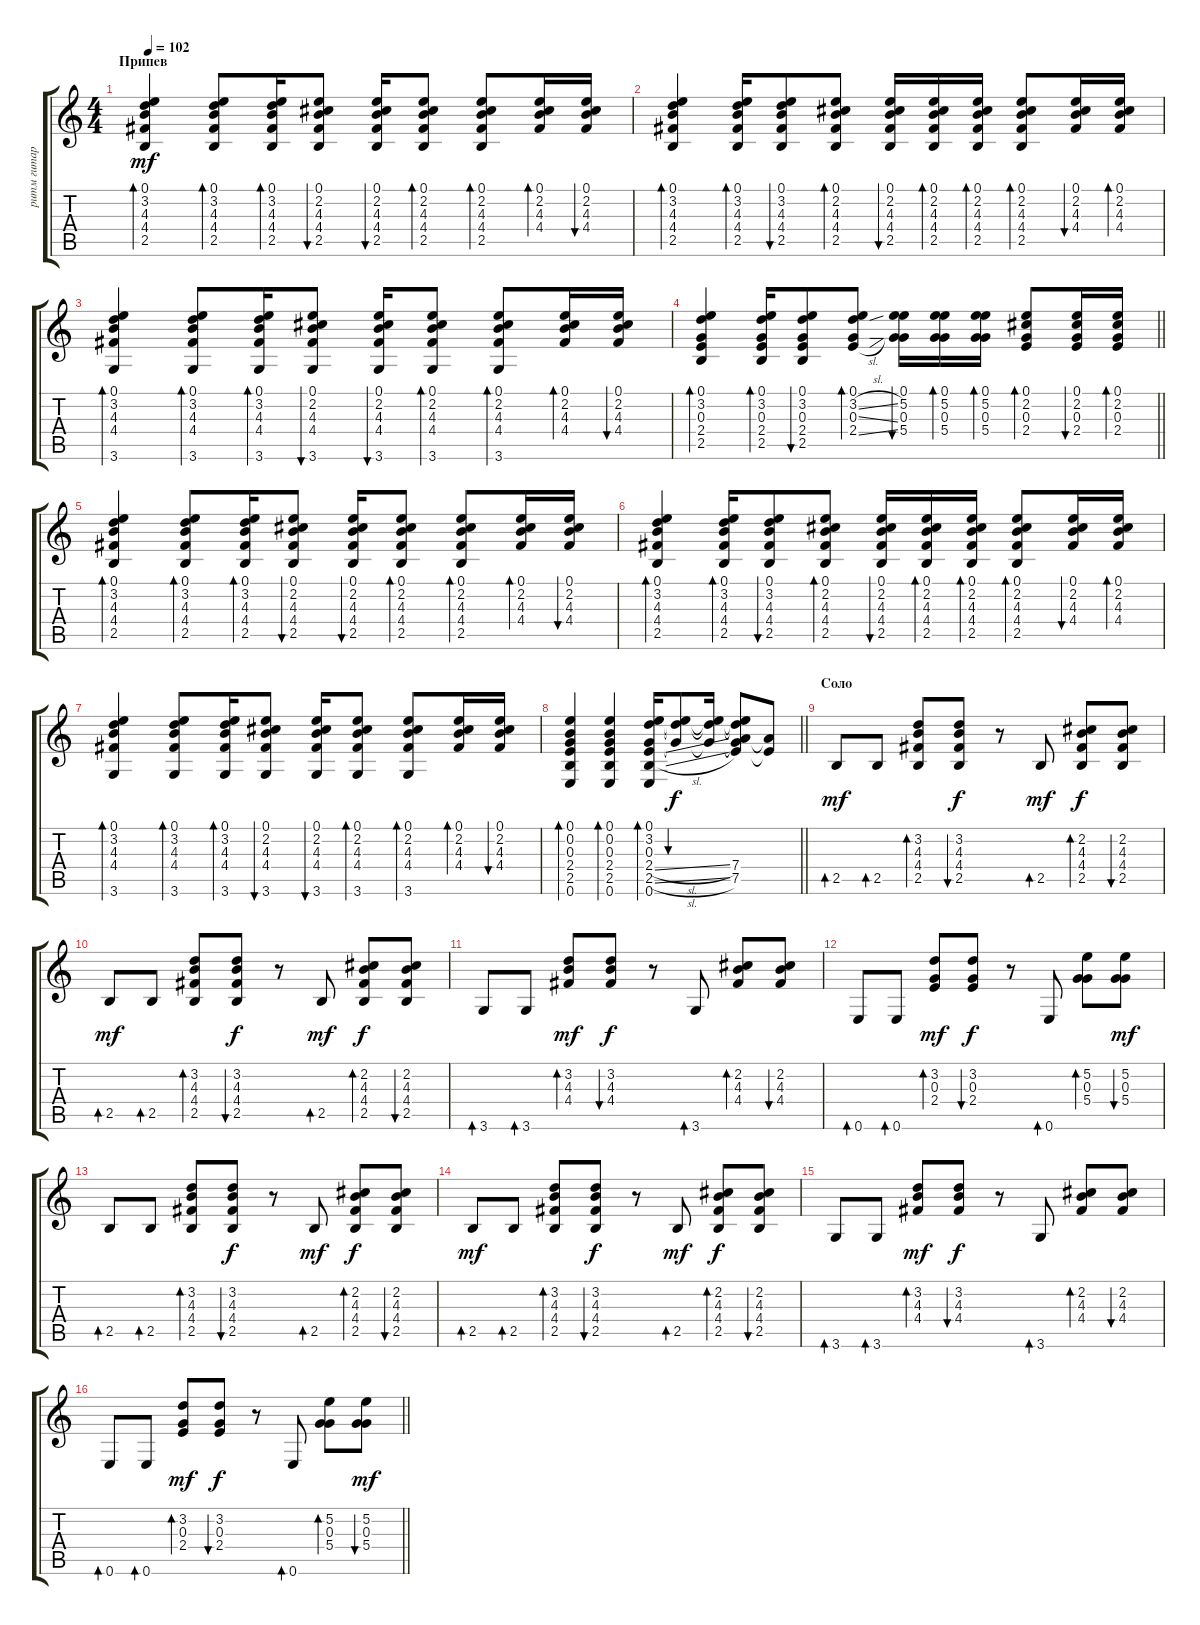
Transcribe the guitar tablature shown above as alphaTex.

\track ("ритм гитара" "ритм гитар") {instrument acousticguitarsteel}
\staff {score tabs}
\tuning (E4 B3 G3 D3 A2 E2) {hide}
\ts (4 4)
\section ("" "Припев")
\tempo 102
\clef g2
\ks c
(0.1 3.2 4.3 4.4 2.5).4{bd 60 dy mf} (0.1 3.2 4.3 4.4 2.5).8{bd 60} (0.1 3.2 4.3 4.4 2.5).16{bd 60} (0.1 2.2 4.3 4.4 2.5).8{bu 60} (0.1 2.2 4.3 4.4 2.5).16{bu 60} (0.1 2.2 4.3 4.4 2.5).8{bd 60} (0.1 2.2 4.3 4.4 2.5).8{bd 60} (0.1 2.2 4.3 4.4).16{bd 60} (0.1 2.2 4.3 4.4).16{bu 60} |
(0.1 3.2 4.3 4.4 2.5).4{bd 60} (0.1 3.2 4.3 4.4 2.5).16{bd 60} (0.1 3.2 4.3 4.4 2.5).8{bu 60} (0.1 2.2 4.3 4.4 2.5).8{bd 60} (0.1 2.2 4.3 4.4 2.5).16{bu 60} (0.1 2.2 4.3 4.4 2.5).16{bd 60} (0.1 2.2 4.3 4.4 2.5).16{bd 60} (0.1 2.2 4.3 4.4 2.5).8{bd 60} (0.1 2.2 4.3 4.4).16{bu 60} (0.1 2.2 4.3 4.4).16{bd 60} |
(0.1 3.2 4.3 4.4 3.6).4{bd 60} (0.1 3.2 4.3 4.4 3.6).8{bd 60} (0.1 3.2 4.3 4.4 3.6).16{bd 60} (0.1 2.2 4.3 4.4 3.6).8{bu 60} (0.1 2.2 4.3 4.4 3.6).16{bu 60} (0.1 2.2 4.3 4.4 3.6).8{bd 60} (0.1 2.2 4.3 4.4 3.6).8{bd 60} (0.1 2.2 4.3 4.4).16{bd 60} (0.1 2.2 4.3 4.4).16{bu 60} |
\barLineRight lightlight
(0.1 3.2 0.3 2.4 2.5).4{bd 60} (0.1 3.2 0.3 2.4 2.5).16{bd 60} (0.1 3.2 0.3 2.4 2.5).8{bu 60} (0.1 3.2{sl} 0.3{sl} 2.4{sl}).8{bd 60} (0.1 5.2 0.3 5.4).16{bu 60} (0.1 5.2 0.3 5.4).16{bd 60} (0.1 5.2 0.3 5.4).16{bd 60} (0.1 2.2 0.3 2.4).8{bd 60} (0.1 2.2 0.3 2.4).16{bu 60} (0.1 2.2 0.3 2.4).16{bd 60} |
(0.1 3.2 4.3 4.4 2.5).4{bd 60} (0.1 3.2 4.3 4.4 2.5).8{bd 60} (0.1 3.2 4.3 4.4 2.5).16{bd 60} (0.1 2.2 4.3 4.4 2.5).8{bu 60} (0.1 2.2 4.3 4.4 2.5).16{bu 60} (0.1 2.2 4.3 4.4 2.5).8{bd 60} (0.1 2.2 4.3 4.4 2.5).8{bd 60} (0.1 2.2 4.3 4.4).16{bd 60} (0.1 2.2 4.3 4.4).16{bu 60} |
(0.1 3.2 4.3 4.4 2.5).4{bd 60} (0.1 3.2 4.3 4.4 2.5).16{bd 60} (0.1 3.2 4.3 4.4 2.5).8{bu 60} (0.1 2.2 4.3 4.4 2.5).8{bd 60} (0.1 2.2 4.3 4.4 2.5).16{bu 60} (0.1 2.2 4.3 4.4 2.5).16{bd 60} (0.1 2.2 4.3 4.4 2.5).16{bd 60} (0.1 2.2 4.3 4.4 2.5).8{bd 60} (0.1 2.2 4.3 4.4).16{bu 60} (0.1 2.2 4.3 4.4).16{bd 60} |
(0.1 3.2 4.3 4.4 3.6).4{bd 60} (0.1 3.2 4.3 4.4 3.6).8{bd 60} (0.1 3.2 4.3 4.4 3.6).16{bd 60} (0.1 2.2 4.3 4.4 3.6).8{bu 60} (0.1 2.2 4.3 4.4 3.6).16{bu 60} (0.1 2.2 4.3 4.4 3.6).8{bd 60} (0.1 2.2 4.3 4.4 3.6).8{bd 60} (0.1 2.2 4.3 4.4).16{bd 60} (0.1 2.2 4.3 4.4).16{bu 60} |
\barLineRight lightlight
(0.1 0.2 0.3 2.4 2.5 0.6).4{bd 60} (0.1 0.2 0.3 2.4 2.5 0.6).4{bd 60} (0.1 3.2 0.3 2.4{sl} 2.5{sl} 0.6).16{bd 60} (0.1{t} 3.2{t} 0.3{t}).8{bu 60 dy f} (0.1{t} 3.2{t} 0.3{t}).16 (0.1{t} 3.2{t} 0.3{t} 7.4 7.5).8 (7.4{t} 7.5{t}).8 |
\section ("" "Соло")
2.5.8{bd 60 dy mf} 2.5.8{bd 60} (3.2 4.3 4.4 2.5).8{bd 60} (3.2 4.3 4.4 2.5).8{bu 60 dy f} r.8 2.5.8{bd 60 dy mf} (2.2 4.3 4.4 2.5).8{bd 60 dy f} (2.2 4.3 4.4 2.5).8{bu 60} |
2.5.8{bd 60 dy mf} 2.5.8{bd 60} (3.2 4.3 4.4 2.5).8{bd 60} (3.2 4.3 4.4 2.5).8{bu 60 dy f} r.8 2.5.8{bd 60 dy mf} (2.2 4.3 4.4 2.5).8{bd 60 dy f} (2.2 4.3 4.4 2.5).8{bu 60} |
3.6.8{bd 60} 3.6.8{bd 60} (3.2 4.3 4.4).8{bd 60 dy mf} (3.2 4.3 4.4).8{bu 60 dy f} r.8 3.6.8{bd 60} (2.2 4.3 4.4).8{bd 60} (2.2 4.3 4.4).8{bu 60} |
0.6.8{bd 60} 0.6.8{bd 60} (3.2 0.3 2.4).8{bd 60 dy mf} (3.2 0.3 2.4).8{bu 60 dy f} r.8 0.6.8{bd 60} (5.2 0.3 5.4).8{bd 60} (5.2 0.3 5.4).8{bu 60 dy mf} |
2.5.8{bd 60} 2.5.8{bd 60} (3.2 4.3 4.4 2.5).8{bd 60} (3.2 4.3 4.4 2.5).8{bu 60 dy f} r.8 2.5.8{bd 60 dy mf} (2.2 4.3 4.4 2.5).8{bd 60 dy f} (2.2 4.3 4.4 2.5).8{bu 60} |
2.5.8{bd 60 dy mf} 2.5.8{bd 60} (3.2 4.3 4.4 2.5).8{bd 60} (3.2 4.3 4.4 2.5).8{bu 60 dy f} r.8 2.5.8{bd 60 dy mf} (2.2 4.3 4.4 2.5).8{bd 60 dy f} (2.2 4.3 4.4 2.5).8{bu 60} |
3.6.8{bd 60} 3.6.8{bd 60} (3.2 4.3 4.4).8{bd 60 dy mf} (3.2 4.3 4.4).8{bu 60 dy f} r.8 3.6.8{bd 60} (2.2 4.3 4.4).8{bd 60} (2.2 4.3 4.4).8{bu 60} |
\barLineRight lightlight
0.6.8{bd 60} 0.6.8{bd 60} (3.2 0.3 2.4).8{bd 60 dy mf} (3.2 0.3 2.4).8{bu 60 dy f} r.8 0.6.8{bd 60} (5.2 0.3 5.4).8{bd 60} (5.2 0.3 5.4).8{bu 60 dy mf}
